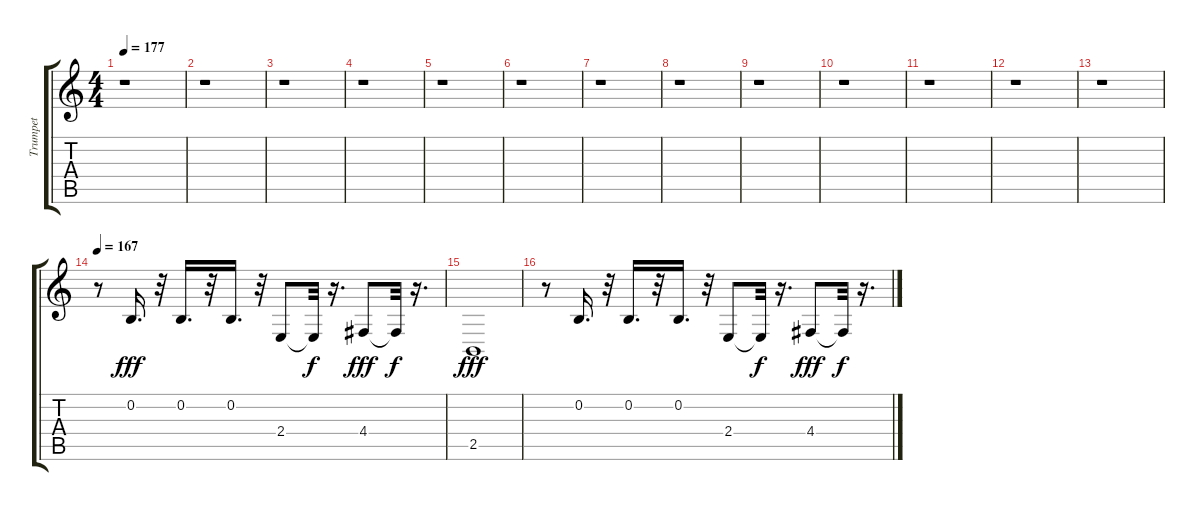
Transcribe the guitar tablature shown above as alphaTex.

\track ("Trumpet" "Trumpet") {instrument trumpet}
\staff {score tabs}
\tuning (E4 B3 G3 D3 A2 E2) {hide}
\ts (4 4)
\tempo 177
\clef g2
\ks c
r.1{dy fff} |
r.1 |
r.1 |
r.1 |
r.1 |
r.1 |
r.1 |
r.1 |
r.1 |
r.1 |
r.1 |
r.1 |
r.1 |
\tempo 167
r.8 0.2.16{d} r.32 0.2.16{d} r.32 0.2.16{d} r.32 2.4.8 2.4{t}.32{dy f} r.16{d} 4.4.8{dy fff} 4.4{t}.32{dy f} r.16{d} |
2.5.1{dy fff} |
r.8 0.2.16{d} r.32 0.2.16{d} r.32 0.2.16{d} r.32 2.4.8 2.4{t}.32{dy f} r.16{d} 4.4.8{dy fff} 4.4{t}.32{dy f} r.16{d}
